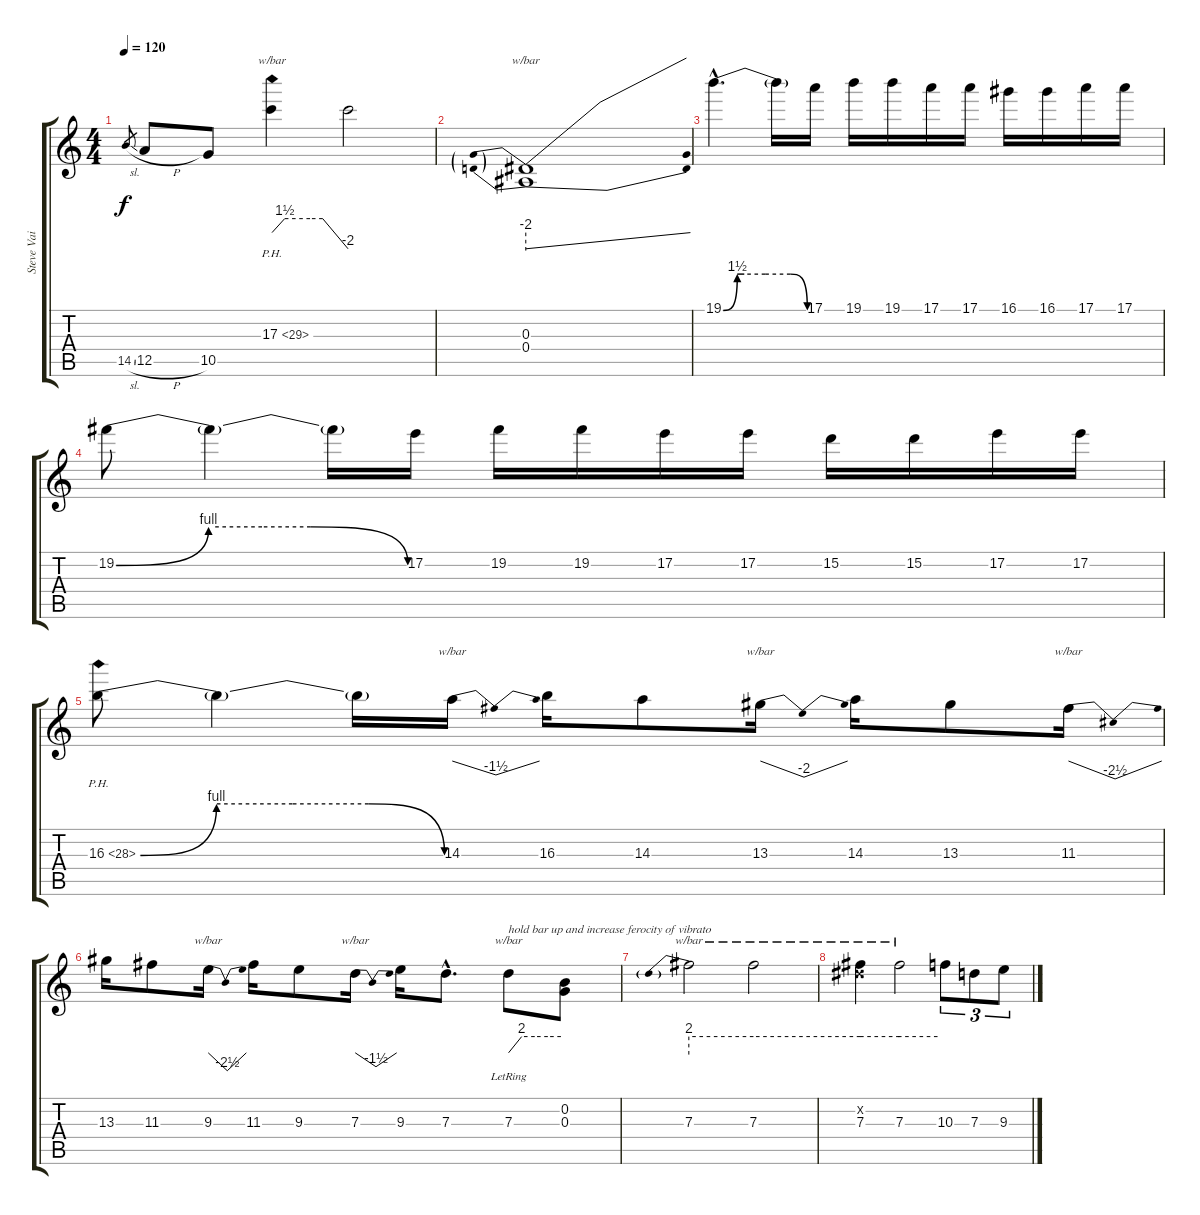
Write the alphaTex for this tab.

\track ("Steve Vai (drop D)" "Steve Vai ") {instrument distortionguitar}
\staff {score tabs}
\tuning (E4 B3 G3 D3 A2 D2) {hide}
\ts (4 4)
\tempo 120
\clef g2
\ks c
14.5{sl}.8{gr dy f} 12.5{h}.8 10.5.8 17.3{ph 12}.4{tbe (custom default 0 0 10 6 30 6 40 6 60 -8)} 17.3{t}.2 |
(0.3 0.4).1{tbe (predivedive default 0 -8 60 0)} |
19.1{be (custom 0 0 10 6 15 6 30 6 48 6 60 0) hac}.4{d} 19.1{t}.16 17.1.16 19.1.16 19.1.16 17.1.16 17.1.16 16.1.16 16.1.16 17.1.16 17.1.16 |
19.2{be (custom 0 0 19 4 30 4 40 4 60 0)}.8 19.2{t}.4 19.2{t}.16 17.2.16 19.2.16 19.2.16 17.2.16 17.2.16 15.2.16 15.2.16 17.2.16 17.2.16 |
16.3{be (custom 0 0 15 4 30 4 45 4 60 0) ph 12}.8 16.3{t}.4 16.3{t}.16 14.3.16{tbe (dip default 0 0 30 -6 60 0)} 16.3.16 14.3.8 13.3.16{tbe (dip default 0 0 30 -8 60 0)} 14.3.16 13.3.8 11.3.16{tbe (dip default 0 0 30 -10 60 0)} |
13.3.16 11.3.8 9.3.16{tbe (dip default 0 0 30 -10 60 0)} 11.3.16 9.3.8 7.3.16{tbe (dip default 0 0 30 -6 60 0)} 9.3.16 7.3{hac}.8{d} 7.3{lr}.8{tbe (custom default 0 0 15 8 30 8 45 8 60 8) txt "hold bar up and increase ferocity of vibrato"} (0.2 0.3).8 |
7.3.2{tbe (predive default 0 8 60 8)} 7.3.2{tbe (hold default 0 8 60 8)} |
(0.2{x} 7.3).4{tbe (hold default 0 8 60 8)} 7.3.2{tbe (hold default 0 8 60 8)} 10.3.8{tu (3 2)} 7.3.8{tu (3 2)} 9.3.8{tu (3 2)}
